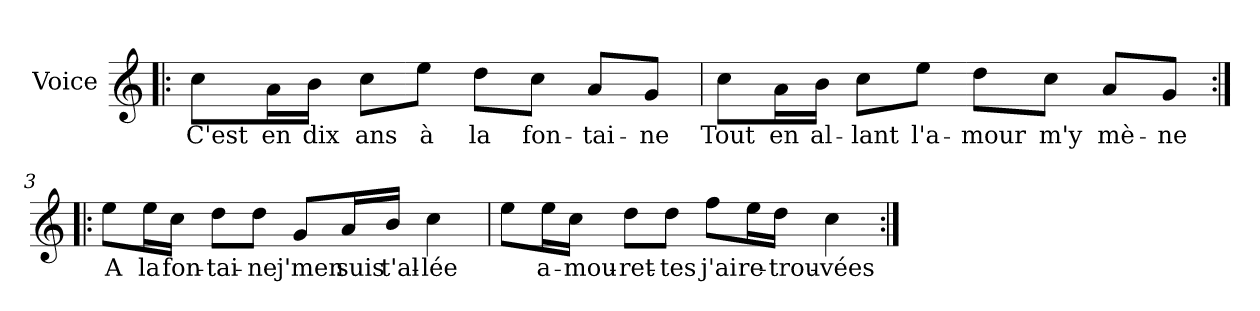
**kern	**text
*part1	*part1
*staff1	*staff1
*I"Voice	*
*I'V	*
*clefG2	*
*k[]	*
*C:	*
=1!|:	=1!|:
8cc\L	C'est
16a\L	en
16b\JJ	dix
8cc\L	ans
8ee\J	à
8dd\L	la
8cc\J	fon-
8a/L	-tai-
8g/J	-ne
=2	=2
8cc\L	Tout
16a\L	en
16b\JJ	al-
8cc\L	-lant
8ee\J	l'a-
8dd\L	-mour
8cc\J	m'y
8a/L	mè-
8g/J	-ne
!!LO:LB:g=z
=3:|!|:	=3:|!|:
8ee\L	A
16ee\L	la
16cc\JJ	fon-
8dd\L	-tai-
8dd\J	-ne
8g/L	j'men
16a/L	suis
16b/JJ	t'al-
4cc\	-lée
=4	=4
8ee\L	.
16ee\L	a-
16cc\JJ	-mou-
8dd\L	-ret-
8dd\J	-tes
8ff\L	j'ai
16ee\L	re-
16dd\JJ	-trou-
4cc\	-vées
=:|!	=:|!
*-	*-
